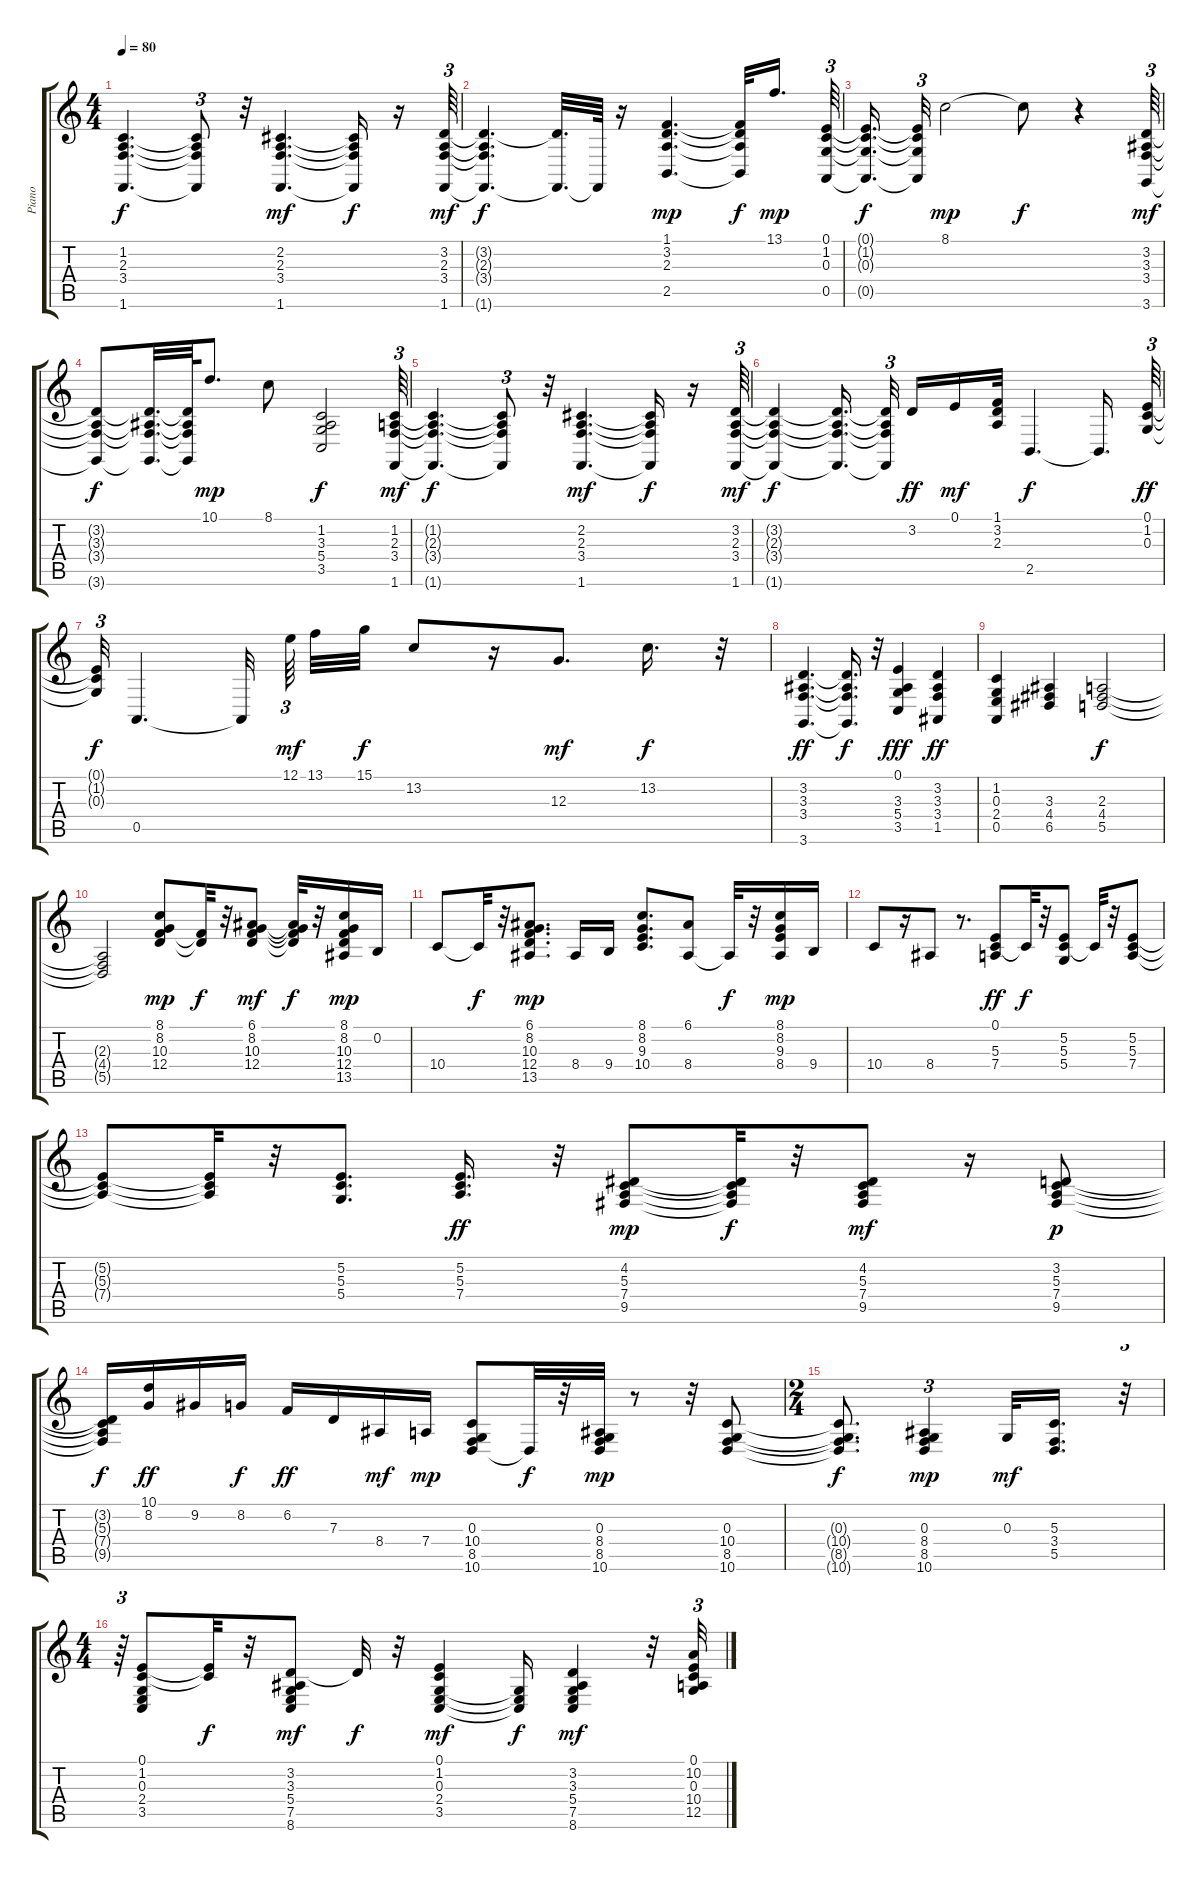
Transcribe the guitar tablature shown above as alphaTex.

\track ("Piano" "Piano") {instrument electricgrandpiano}
\staff {score tabs}
\tuning (E4 B3 G3 D3 A2 E2) {hide}
\ts (4 4)
\tempo 80
\clef g2
\ks c
(1.2{t} 2.3{t} 3.4{t} 1.6{t}).4{d dy f} (1.2{t} 2.3{t} 3.4{t} 1.6{t}).8{tu (3 2)} r.32 (2.2 2.3 3.4 1.6).4{d dy mf} (2.2{t} 2.3{t} 3.4{t} 1.6{t}).16{dy f} r.16 (3.2 2.3 3.4 1.6).64{tu (3 2) dy mf} |
(3.2{t} 2.3{t} 3.4{t} 1.6{t}).4{d dy f} (3.2{t} 1.6{t}).32{d} 1.6{t}.64 r.16 (1.1 3.2 2.3 2.5).4{d dy mp} (1.1{t} 3.2{t} 2.3{t} 2.5{t}).32{dy f} 13.1.16{d dy mp} (0.1 1.2 0.3 0.5).64{tu (3 2)} |
(0.1{t} 1.2{t} 0.3{t} 0.5{t}).16{d dy f} (0.1{t} 1.2{t} 0.3{t} 0.5{t}).32{tu (3 2)} 8.1.2{dy mp} 8.1{t}.8{dy f} r.4 (3.2 3.3 3.4 3.6).64{tu (3 2) dy mf} |
(3.2{t} 3.3{t} 3.4{t} 3.6{t}).8{dy f} (3.2{t} 3.3{t} 3.4{t} 3.6{t}).32{d} (3.2{t} 3.3{t} 3.4{t} 3.6{t}).64 10.1.8{d dy mp} 8.1.8 (1.2 3.3 5.4 3.5).2{dy f} (1.2 2.3 3.4 1.6).64{tu (3 2) dy mf} |
(1.2{t} 2.3{t} 3.4{t} 1.6{t}).4{d dy f} (1.2{t} 2.3{t} 3.4{t} 1.6{t}).8{tu (3 2)} r.32 (2.2 2.3 3.4 1.6).4{d dy mf} (2.2{t} 2.3{t} 3.4{t} 1.6{t}).16{dy f} r.16 (3.2 2.3 3.4 1.6).64{tu (3 2) dy mf} |
(3.2{t} 2.3{t} 3.4{t} 1.6{t}).4{dy f} (3.2{t} 2.3{t} 3.4{t} 1.6{t}).16{d beam splitsecondary} (3.2{t} 2.3{t} 3.4{t} 1.6{t}).32{tu (3 2) beam splitsecondary} 3.2.16{dy ff} 0.1.16{dy mf} (1.1 3.2 2.3).32 2.5.4{d dy f} 2.5{t}.16{d} (0.1 1.2 0.3).64{tu (3 2) dy ff} |
(0.1{t} 1.2{t} 0.3{t}).32{tu (3 2) dy f} 0.5.4{d} 0.5{t}.32{beam splitsecondary} 12.1.64{tu (3 2) dy mf beam splitsecondary} 13.1.32 15.1.32{dy f} 13.2.8 r.16 12.3.8{d dy mf} 13.2.16{d dy f} r.32 |
(3.2 3.3 3.4 3.6).4{d dy ff} (3.2{t} 3.3{t} 3.4{t} 3.6{t}).16{d dy f} r.32 (0.1 3.3 5.4 3.5).4{dy fff} (3.2 3.3 3.4 1.5).4{dy ff} |
(1.2 0.3 2.4 0.5).4 (3.3 4.4 6.5).4 (2.3 4.4 5.5).2{dy f} |
(2.3{t} 4.4{t} 5.5{t}).2 (8.1 8.2 10.3 12.4).8{dy mp} (10.3{t} 12.4{t}).32{dy f} r.32 (6.1 8.2 10.3 12.4).8{dy mf} (6.1{t} 8.2{t} 10.3{t} 12.4{t}).32{dy f} r.32 (8.1 8.2 10.3 12.4 13.5).16{dy mp} 0.2.16 |
10.4.8 10.4{t}.32{dy f} r.32 (6.1 8.2 10.3 12.4 13.5).8{d dy mp} 8.4.16 9.4.16 (8.1 8.2 9.3 10.4).8{d} (6.1 8.4).8 8.4{t}.32{dy f} r.32 (8.1 8.2 9.3 8.4).16{dy mp} 9.4.16 |
10.4.8 r.16 8.4.8 r.8{d} (0.1 5.3 7.4).8{dy ff} 5.3{t}.32{dy f} r.32 (5.2 5.3 5.4).8 5.3{t}.32 r.32 (5.2 5.3 7.4).8 |
(5.2{t} 5.3{t} 7.4{t}).8 (5.2{t} 5.3{t} 7.4{t}).32 r.32 (5.2 5.3 5.4).8{d} (5.2 5.3 7.4).16{d dy ff} r.32 (4.2 5.3 7.4 9.5).8{dy mp} (4.2{t} 5.3{t} 7.4{t} 9.5{t}).32{dy f} r.32 (4.2 5.3 7.4 9.5).8{dy mf} r.16 (3.2 5.3 7.4 9.5).8{dy p} |
(3.2{t} 5.3{t} 7.4{t} 9.5{t}).16{dy f} (10.1 8.2).16{dy ff} 9.2.16 8.2.16{dy f} 6.2.16{dy ff} 7.3.16 8.4.16{dy mf} 7.4.16{dy mp} (0.3 10.4 8.5 10.6).8 10.6{t}.32{dy f} r.32 (0.3 8.4 8.5 10.6).32{dy mp} r.8 r.32 (0.3 10.4 8.5 10.6).8 |
\ts (2 4)
(0.3{t} 10.4{t} 8.5{t} 10.6{t}).8{d dy f} (0.3 8.4 8.5 10.6).4{tu (3 2) dy mp} 0.3.32{dy mf} (5.3 3.4 5.5).16{d} r.32{tu (3 2)} |
\ts (4 4)
r.64{tu (3 2)} (0.1 1.2 0.3 2.4 3.5).8 (0.1{t} 1.2{t}).32{dy f} r.32 (3.2 3.3 5.4 7.5 8.6).8{dy mf} 3.2{t}.32{dy f} r.32 (0.1 1.2 0.3 2.4 3.5).4{dy mf} (0.3{t} 2.4{t} 3.5{t}).16{dy f} (3.2 3.3 5.4 7.5 8.6).4{dy mf} r.32 (0.1 10.2 0.3 10.4 12.5).32{tu (3 2)}
